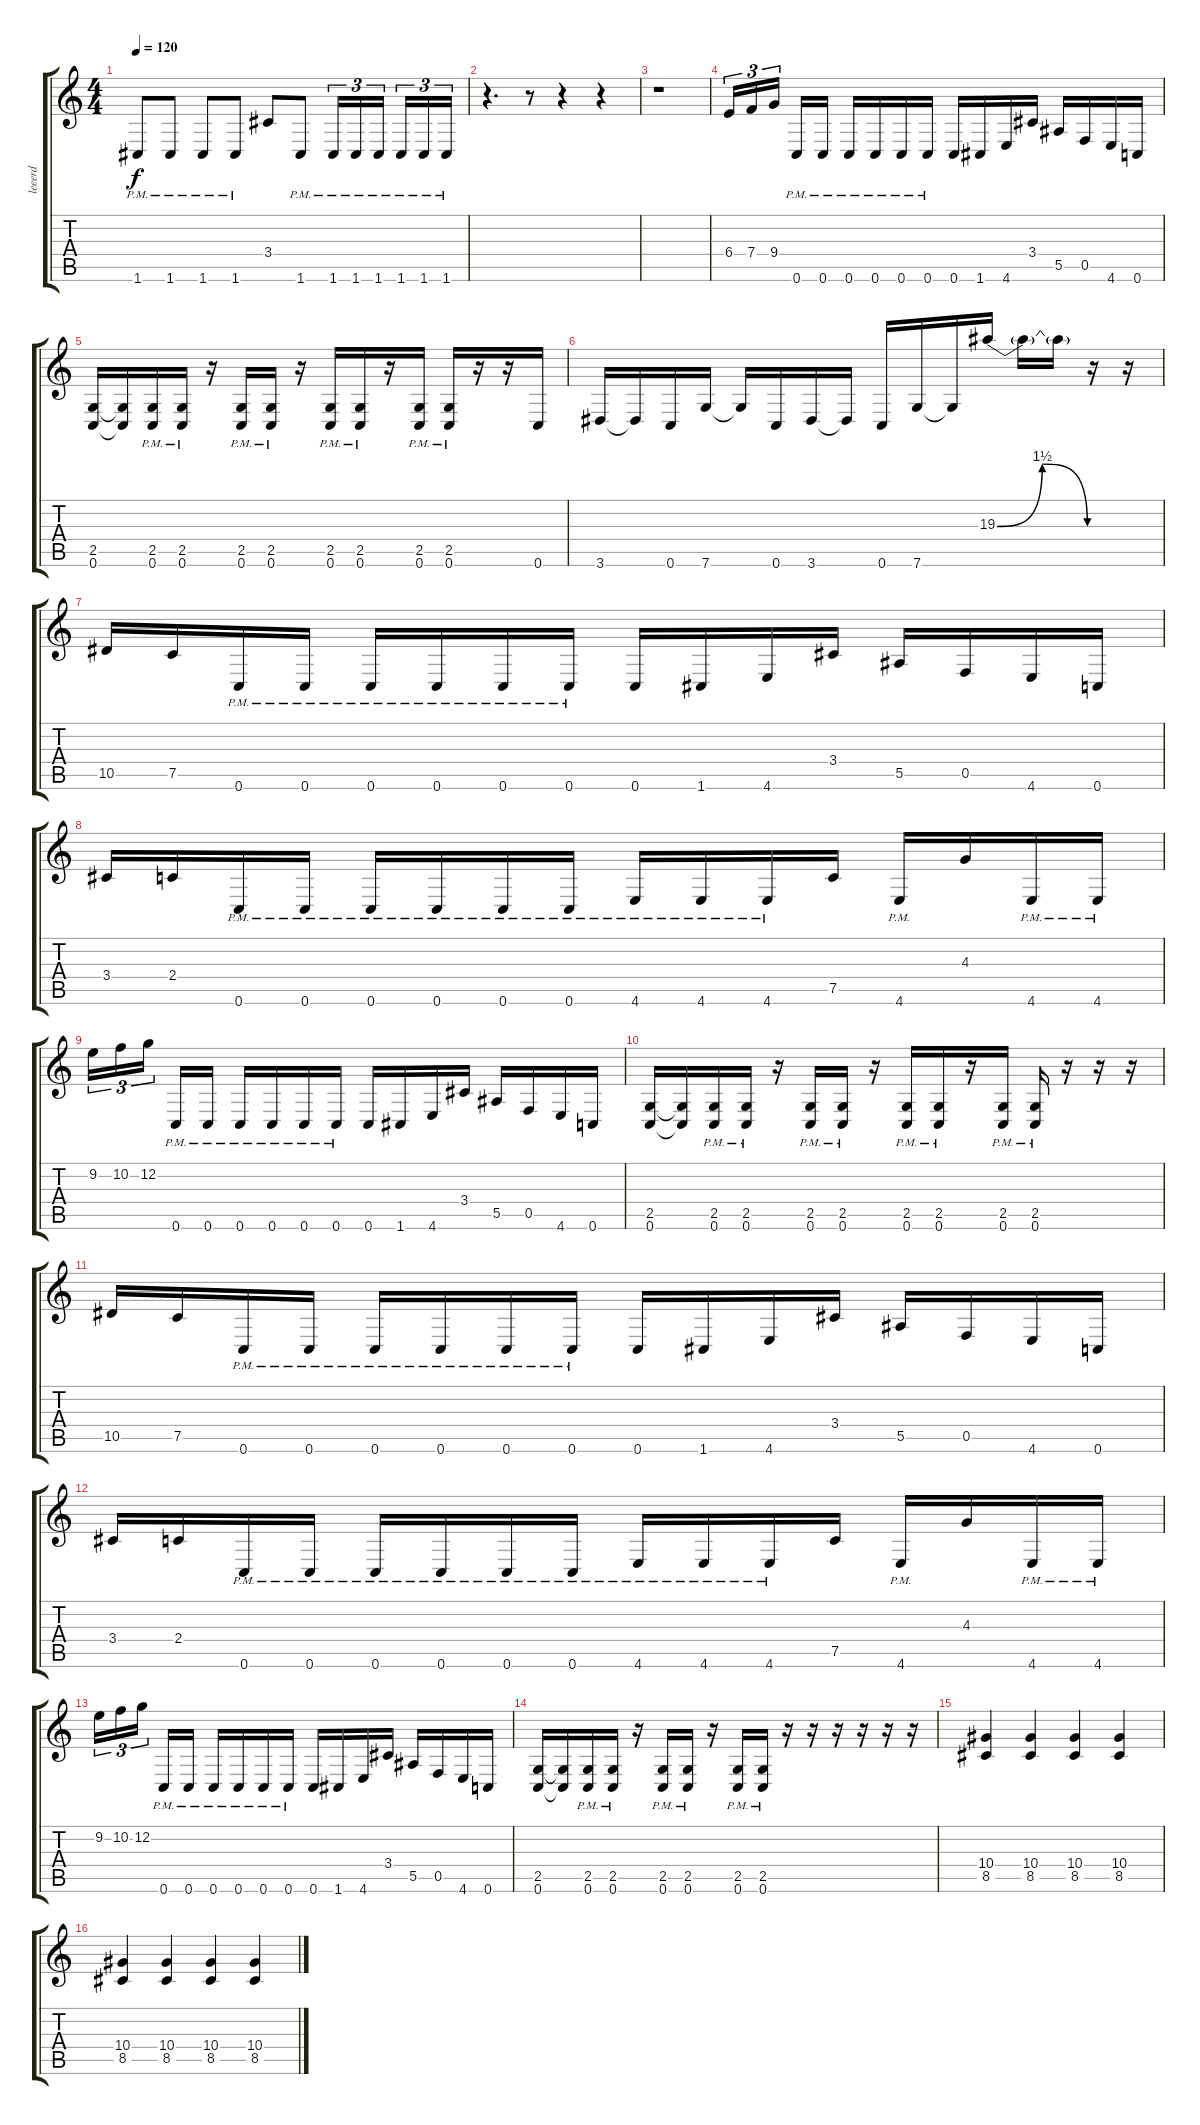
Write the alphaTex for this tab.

\track ("leeerd" "leeerd") {instrument distortionguitar}
\staff {score tabs}
\tuning (C4 G3 Eb3 Bb2 F2 C2) {hide}
\ts (4 4)
\tempo 120
\clef g2
\ks c
1.6{pm}.8{dy f} 1.6{pm}.8 1.6{pm}.8 1.6{pm}.8 3.4.8 1.6{pm}.8 1.6{pm}.16{tu (3 2)} 1.6{pm}.16{tu (3 2)} 1.6{pm}.16{tu (3 2)} 1.6{pm}.16{tu (3 2)} 1.6{pm}.16{tu (3 2)} 1.6{pm}.16{tu (3 2)} |
r.4{d} r.8 r.4 r.4 |
r.1 |
6.4.16{tu (3 2)} 7.4.16{tu (3 2)} 9.4.16{tu (3 2)} 0.6{pm}.16 0.6{pm}.16 0.6{pm}.16 0.6{pm}.16 0.6{pm}.16 0.6{pm}.16 0.6.16 1.6.16 4.6.16 3.4.16 5.5.16 0.5.16 4.6.16 0.6.16 |
(2.5 0.6).16 (2.5{t} 0.6{t}).16 (2.5{pm} 0.6{pm}).16 (2.5{pm} 0.6{pm}).16 r.16 (2.5{pm} 0.6{pm}).16 (2.5{pm} 0.6{pm}).16 r.16 (2.5{pm} 0.6{pm}).16 (2.5{pm} 0.6{pm}).16 r.16 (2.5{pm} 0.6{pm}).16 (2.5{pm} 0.6{pm}).16 r.16 r.16 0.6.16 |
3.6.16 3.6{t}.16 0.6.16 7.6.16 7.6{t}.16 0.6.16 3.6.16 3.6{t}.16 0.6.16 7.6.16 7.6{t}.16 19.3{be (bendrelease 0 0 30 6 30 6 60 0)}.16 19.3{t}.16 19.3{t}.16 r.16 r.16 |
10.5.16 7.5.16 0.6{pm}.16 0.6{pm}.16 0.6{pm}.16 0.6{pm}.16 0.6{pm}.16 0.6{pm}.16 0.6.16 1.6.16 4.6.16 3.4.16 5.5.16 0.5.16 4.6.16 0.6.16 |
3.4.16 2.4.16 0.6{pm}.16 0.6{pm}.16 0.6{pm}.16 0.6{pm}.16 0.6{pm}.16 0.6{pm}.16 4.6{pm}.16 4.6{pm}.16 4.6{pm}.16 7.5.16 4.6{pm}.16 4.3.16 4.6{pm}.16 4.6{pm}.16 |
9.2.16{tu (3 2)} 10.2.16{tu (3 2)} 12.2.16{tu (3 2)} 0.6{pm}.16 0.6{pm}.16 0.6{pm}.16 0.6{pm}.16 0.6{pm}.16 0.6{pm}.16 0.6.16 1.6.16 4.6.16 3.4.16 5.5.16 0.5.16 4.6.16 0.6.16 |
(2.5 0.6).16 (2.5{t} 0.6{t}).16 (2.5{pm} 0.6{pm}).16 (2.5{pm} 0.6{pm}).16 r.16 (2.5{pm} 0.6{pm}).16 (2.5{pm} 0.6{pm}).16 r.16 (2.5{pm} 0.6{pm}).16 (2.5{pm} 0.6{pm}).16 r.16 (2.5{pm} 0.6{pm}).16 (2.5{pm} 0.6{pm}).16 r.16 r.16 r.16 |
10.5.16 7.5.16 0.6{pm}.16 0.6{pm}.16 0.6{pm}.16 0.6{pm}.16 0.6{pm}.16 0.6{pm}.16 0.6.16 1.6.16 4.6.16 3.4.16 5.5.16 0.5.16 4.6.16 0.6.16 |
3.4.16 2.4.16 0.6{pm}.16 0.6{pm}.16 0.6{pm}.16 0.6{pm}.16 0.6{pm}.16 0.6{pm}.16 4.6{pm}.16 4.6{pm}.16 4.6{pm}.16 7.5.16 4.6{pm}.16 4.3.16 4.6{pm}.16 4.6{pm}.16 |
9.2.16{tu (3 2)} 10.2.16{tu (3 2)} 12.2.16{tu (3 2)} 0.6{pm}.16 0.6{pm}.16 0.6{pm}.16 0.6{pm}.16 0.6{pm}.16 0.6{pm}.16 0.6.16 1.6.16 4.6.16 3.4.16 5.5.16 0.5.16 4.6.16 0.6.16 |
(2.5 0.6).16 (2.5{t} 0.6{t}).16 (2.5{pm} 0.6{pm}).16 (2.5{pm} 0.6{pm}).16 r.16 (2.5{pm} 0.6{pm}).16 (2.5{pm} 0.6{pm}).16 r.16 (2.5{pm} 0.6{pm}).16 (2.5{pm} 0.6{pm}).16 r.16 r.16 r.16 r.16 r.16 r.16 |
(10.4 8.5).4 (10.4 8.5).4 (10.4 8.5).4 (10.4 8.5).4 |
(10.4 8.5).4 (10.4 8.5).4 (10.4 8.5).4 (10.4 8.5).4
